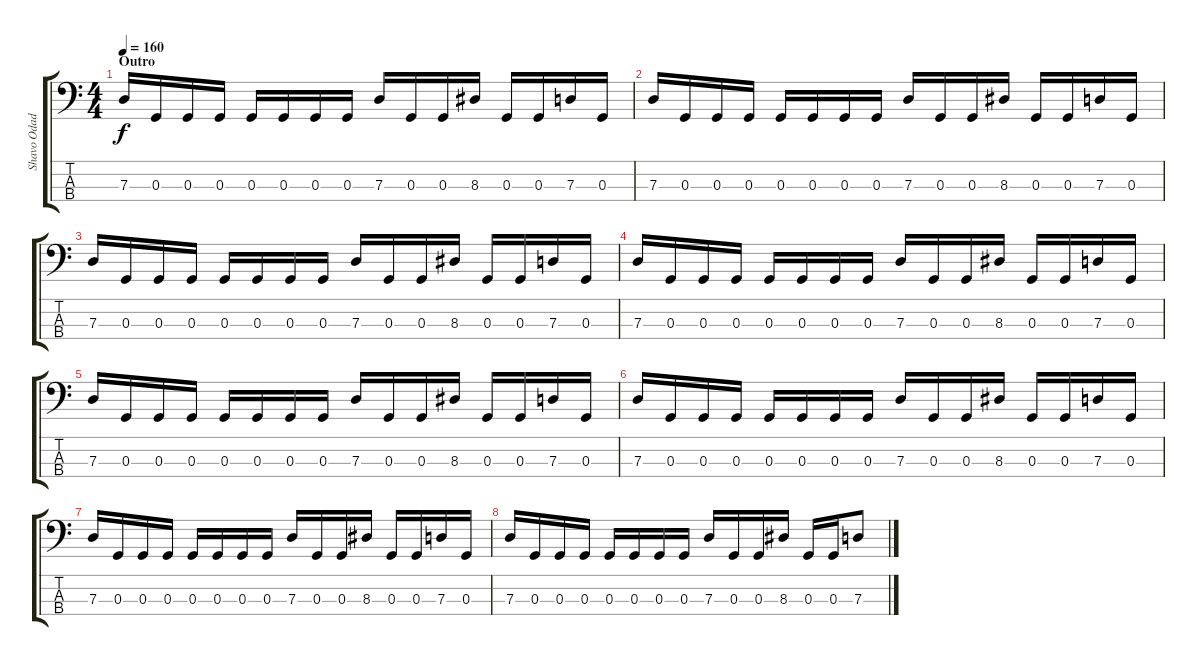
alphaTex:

\track ("Shavo Odadjian" "Shavo Odad") {instrument electricbasspick}
\staff {score tabs}
\tuning (F2 C2 G1 D1) {hide}
\ts (4 4)
\section ("" "Outro")
\tempo 160
\clef f4
\ks c
7.3.16{dy f} 0.3.16 0.3.16 0.3.16 0.3.16 0.3.16 0.3.16 0.3.16 7.3.16 0.3.16 0.3.16 8.3.16 0.3.16 0.3.16 7.3.16 0.3.16 |
7.3.16 0.3.16 0.3.16 0.3.16 0.3.16 0.3.16 0.3.16 0.3.16 7.3.16 0.3.16 0.3.16 8.3.16 0.3.16 0.3.16 7.3.16 0.3.16 |
7.3.16 0.3.16 0.3.16 0.3.16 0.3.16 0.3.16 0.3.16 0.3.16 7.3.16 0.3.16 0.3.16 8.3.16 0.3.16 0.3.16 7.3.16 0.3.16 |
7.3.16 0.3.16 0.3.16 0.3.16 0.3.16 0.3.16 0.3.16 0.3.16 7.3.16 0.3.16 0.3.16 8.3.16 0.3.16 0.3.16 7.3.16 0.3.16 |
7.3.16 0.3.16 0.3.16 0.3.16 0.3.16 0.3.16 0.3.16 0.3.16 7.3.16 0.3.16 0.3.16 8.3.16 0.3.16 0.3.16 7.3.16 0.3.16 |
7.3.16 0.3.16 0.3.16 0.3.16 0.3.16 0.3.16 0.3.16 0.3.16 7.3.16 0.3.16 0.3.16 8.3.16 0.3.16 0.3.16 7.3.16 0.3.16 |
7.3.16 0.3.16 0.3.16 0.3.16 0.3.16 0.3.16 0.3.16 0.3.16 7.3.16 0.3.16 0.3.16 8.3.16 0.3.16 0.3.16 7.3.16 0.3.16 |
7.3.16 0.3.16 0.3.16 0.3.16 0.3.16 0.3.16 0.3.16 0.3.16 7.3.16 0.3.16 0.3.16 8.3.16 0.3.16 0.3.16 7.3.8
